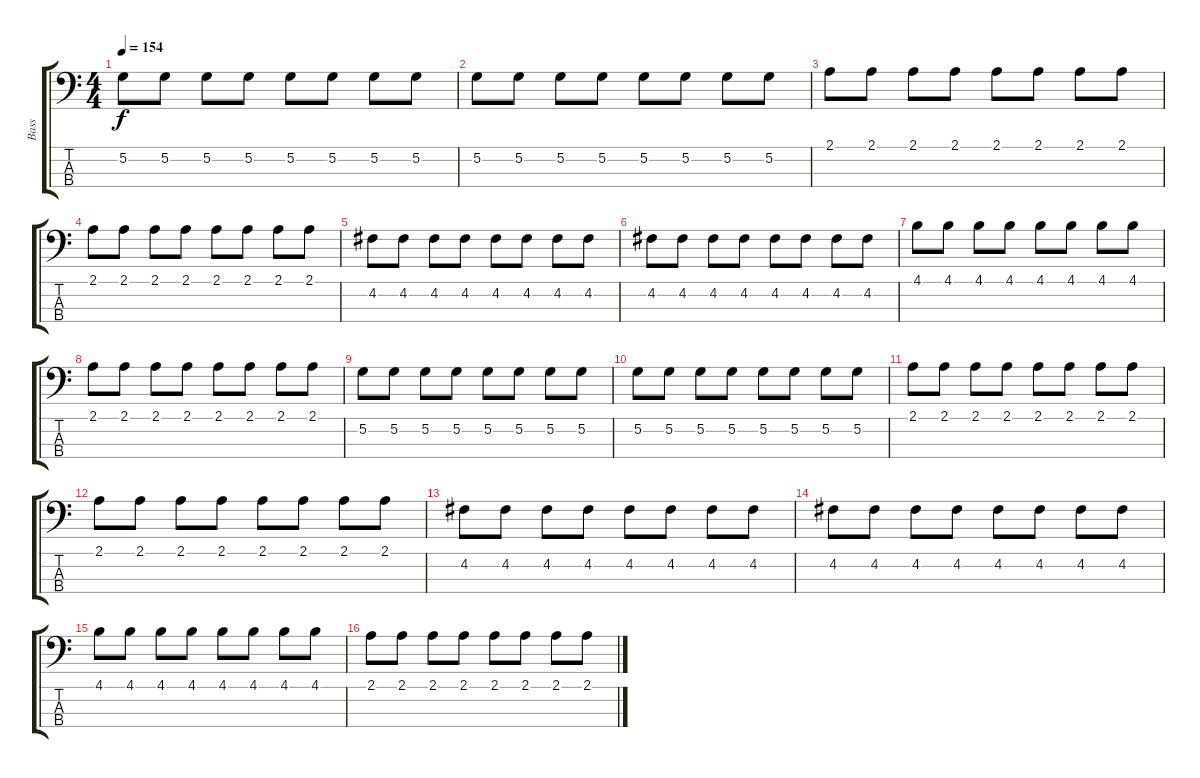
\track ("Bass" "Bass") {instrument electricbassfinger}
\staff {score tabs}
\tuning (G2 D2 A1 E1) {hide}
\ts (4 4)
\section ("" "")
\tempo 154
\clef f4
\ks c
5.2.8{dy f} 5.2.8 5.2.8 5.2.8 5.2.8 5.2.8 5.2.8 5.2.8 |
5.2.8 5.2.8 5.2.8 5.2.8 5.2.8 5.2.8 5.2.8 5.2.8 |
2.1.8 2.1.8 2.1.8 2.1.8 2.1.8 2.1.8 2.1.8 2.1.8 |
2.1.8 2.1.8 2.1.8 2.1.8 2.1.8 2.1.8 2.1.8 2.1.8 |
4.2.8 4.2.8 4.2.8 4.2.8 4.2.8 4.2.8 4.2.8 4.2.8 |
4.2.8 4.2.8 4.2.8 4.2.8 4.2.8 4.2.8 4.2.8 4.2.8 |
4.1.8 4.1.8 4.1.8 4.1.8 4.1.8 4.1.8 4.1.8 4.1.8 |
2.1.8 2.1.8 2.1.8 2.1.8 2.1.8 2.1.8 2.1.8 2.1.8 |
\section ("" "")
5.2.8 5.2.8 5.2.8 5.2.8 5.2.8 5.2.8 5.2.8 5.2.8 |
5.2.8 5.2.8 5.2.8 5.2.8 5.2.8 5.2.8 5.2.8 5.2.8 |
2.1.8 2.1.8 2.1.8 2.1.8 2.1.8 2.1.8 2.1.8 2.1.8 |
2.1.8 2.1.8 2.1.8 2.1.8 2.1.8 2.1.8 2.1.8 2.1.8 |
4.2.8 4.2.8 4.2.8 4.2.8 4.2.8 4.2.8 4.2.8 4.2.8 |
4.2.8 4.2.8 4.2.8 4.2.8 4.2.8 4.2.8 4.2.8 4.2.8 |
4.1.8 4.1.8 4.1.8 4.1.8 4.1.8 4.1.8 4.1.8 4.1.8 |
2.1.8 2.1.8 2.1.8 2.1.8 2.1.8 2.1.8 2.1.8 2.1.8
